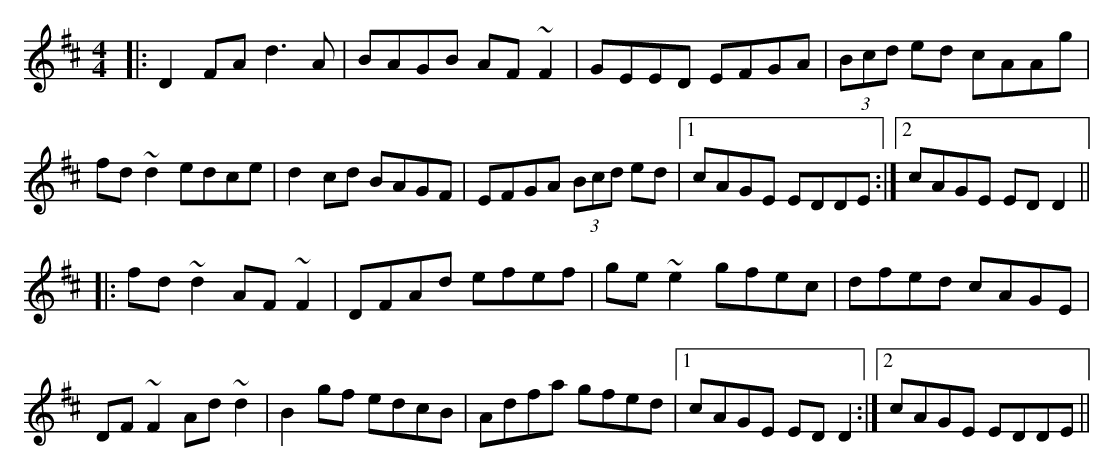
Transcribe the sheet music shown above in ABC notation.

X:1
M:4/4
K:D
|:D2 FA d3 A|BAGB AF ~F2|GEED EFGA|(3Bcd ed cAAg|
fd ~d2 edce|d2 cd BAGF|EFGA (3Bcd ed|1 cAGE EDDE:|2 cAGE ED D2||
|:fd ~d2 AF ~F2|DFAd efef|ge~e2 gfec|dfed cAGE|
DF~F2 Ad ~d2|B2gf edcB|Adfa gfed|1 cAGE ED D2:|2 cAGE EDDE||
